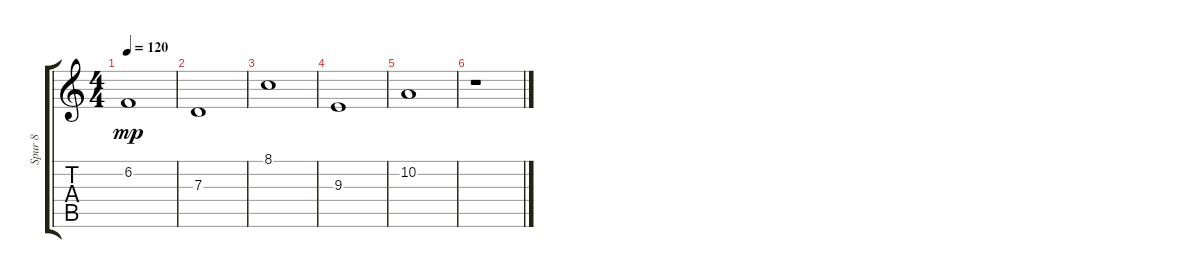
\track ("Spur 8" "Spur 8") {instrument pad2warm}
\staff {score tabs}
\tuning (E4 B3 G3 D3 A2 E2) {hide}
\ts (4 4)
\tempo 120
\clef g2
\ks c
6.2.1{dy mp} |
7.3.1 |
8.1.1 |
9.3.1 |
10.2.1 |
r.1
